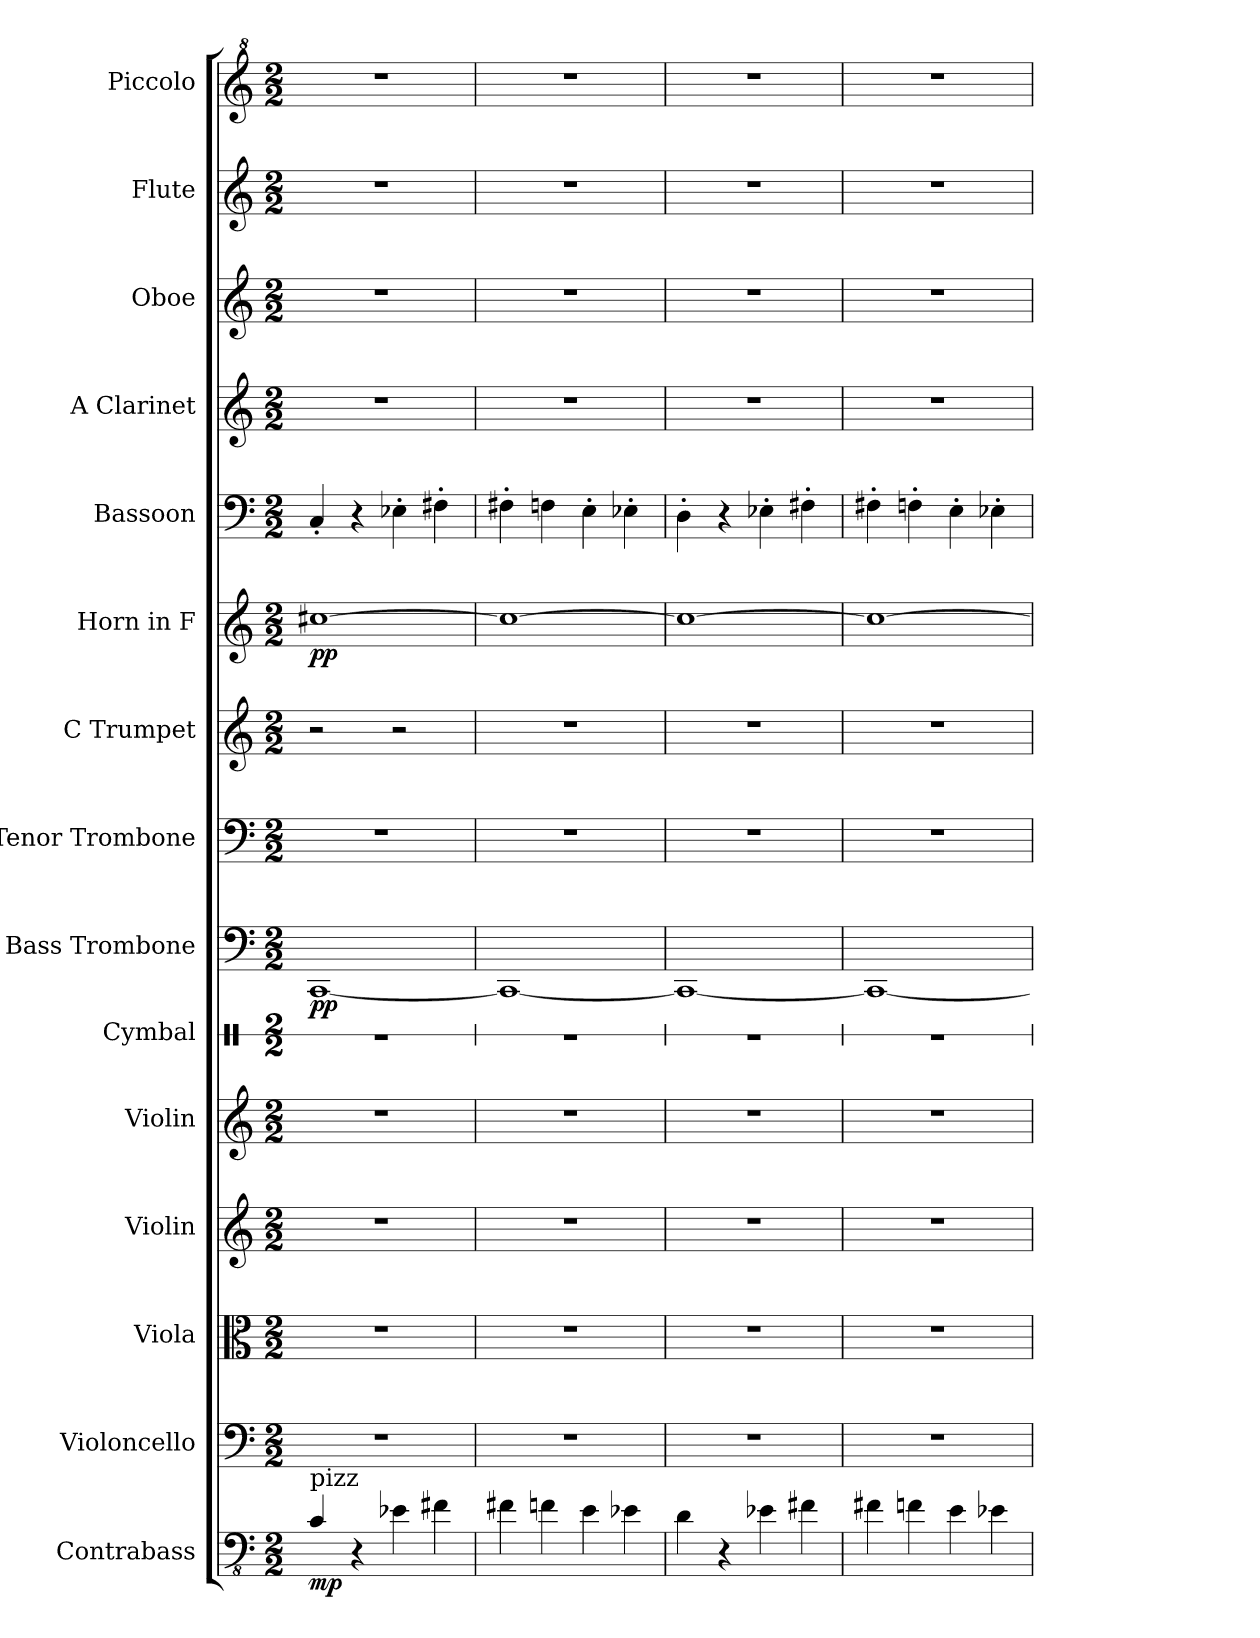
**kern	**dynam	**kern	**kern	**kern	**kern	**kern	**kern	**dynam	**kern	**kern	**kern	**dynam	**kern	**kern	**kern	**kern	**kern
*part15	*part15	*part14	*part13	*part12	*part11	*part10	*part9	*part9	*part8	*part7	*part6	*part6	*part5	*part4	*part3	*part2	*part1
*staff15	*staff15	*staff14	*staff13	*staff12	*staff11	*staff10	*staff9	*staff9	*staff8	*staff7	*staff6	*staff6	*staff5	*staff4	*staff3	*staff2	*staff1
*I"Contrabass	*	*I"Violoncello	*I"Viola	*I"Violin	*I"Violin	*I"Cymbal	*I"Bass Trombone	*	*I"Tenor Trombone	*I"C Trumpet	*I"Horn in F	*	*I"Bassoon	*I"A Clarinet	*I"Oboe	*I"Flute	*I"Piccolo
*I'Cb.	*	*I'Vlc.	*I'Vla.	*I'Vln.	*I'Vln.	*I'Cym.	*I'B. Trb.	*	*I'T. Trb.	*I'C Tpt.	*	*	*I'Bsn.	*I'A Cl.	*I'Ob.	*I'Fl.	*I'Picc.
*	*	*	*	*	*	*stria1	*	*	*	*	*	*	*	*	*	*	*
*clefFv4	*	*clefF4	*clefC3	*clefG2	*clefG2	*clefX	*clefF4	*	*clefF4	*clefG2	*clefG2	*	*clefF4	*clefG2	*clefG2	*clefG2	*clefG^2
*ITrd7c12	*	*	*	*	*	*	*	*	*	*	*ITrd4c7	*	*	*ITrd2c3	*	*	*ITrd-7c-12
*k[]	*	*k[]	*k[]	*k[]	*k[]	*k[]	*k[]	*	*k[]	*k[]	*k[b-]	*	*k[]	*k[f#c#g#]	*k[]	*k[]	*k[]
*M2/2	*	*M2/2	*M2/2	*M2/2	*M2/2	*M2/2	*M2/2	*	*M2/2	*M2/2	*M2/2	*	*M2/2	*M2/2	*M2/2	*M2/2	*M2/2
=1	=1	=1	=1	=1	=1	=1	=1	=1	=1	=1	=1	=1	=1	=1	=1	=1	=1
!LO:TX:a:t=pizz	!	!	!	!	!	!	!	!	!	!	!	!	!	!	!	!	!
!	!LO:DY:b	!	!	!	!	!	!	!LO:DY:b	!	!	!	!LO:DY:b	!	!	!	!	!
4CC/	mp	1r	1r	1r	1r	1r	[1CC	pp	1r	2r	[1f#X	pp	4C'/	1r	1r	1r	1r
4r	.	.	.	.	.	.	.	.	.	.	.	.	4r	.	.	.	.
4EE-X\	.	.	.	.	.	.	.	.	.	2r	.	.	4E-X'\	.	.	.	.
4FF#X\	.	.	.	.	.	.	.	.	.	.	.	.	4F#X'\	.	.	.	.
=2	=2	=2	=2	=2	=2	=2	=2	=2	=2	=2	=2	=2	=2	=2	=2	=2	=2
4FF#X\	.	1r	1r	1r	1r	1r	1CC_	.	1r	1r	1f#_	.	4F#X'\	1r	1r	1r	1r
4FFn\	.	.	.	.	.	.	.	.	.	.	.	.	4Fn\	.	.	.	.
4EE\	.	.	.	.	.	.	.	.	.	.	.	.	4E'\	.	.	.	.
4EE-X\	.	.	.	.	.	.	.	.	.	.	.	.	4E-X'\	.	.	.	.
=3	=3	=3	=3	=3	=3	=3	=3	=3	=3	=3	=3	=3	=3	=3	=3	=3	=3
4DD\	.	1r	1r	1r	1r	1r	1CC_	.	1r	1r	1f#_	.	4D'\	1r	1r	1r	1r
4r	.	.	.	.	.	.	.	.	.	.	.	.	4r	.	.	.	.
4EE-X\	.	.	.	.	.	.	.	.	.	.	.	.	4E-X'\	.	.	.	.
4FF#X\	.	.	.	.	.	.	.	.	.	.	.	.	4F#X'\	.	.	.	.
=4	=4	=4	=4	=4	=4	=4	=4	=4	=4	=4	=4	=4	=4	=4	=4	=4	=4
4FF#X\	.	1r	1r	1r	1r	1r	1CC_	.	1r	1r	1f#_	.	4F#X'\	1r	1r	1r	1r
4FFn\	.	.	.	.	.	.	.	.	.	.	.	.	4Fn'\	.	.	.	.
4EE\	.	.	.	.	.	.	.	.	.	.	.	.	4E'\	.	.	.	.
4EE-X\	.	.	.	.	.	.	.	.	.	.	.	.	4E-X'\	.	.	.	.
=	=	=	=	=	=	=	=	=	=	=	=	=	=	=	=	=	=
*-	*-	*-	*-	*-	*-	*-	*-	*-	*-	*-	*-	*-	*-	*-	*-	*-	*-
